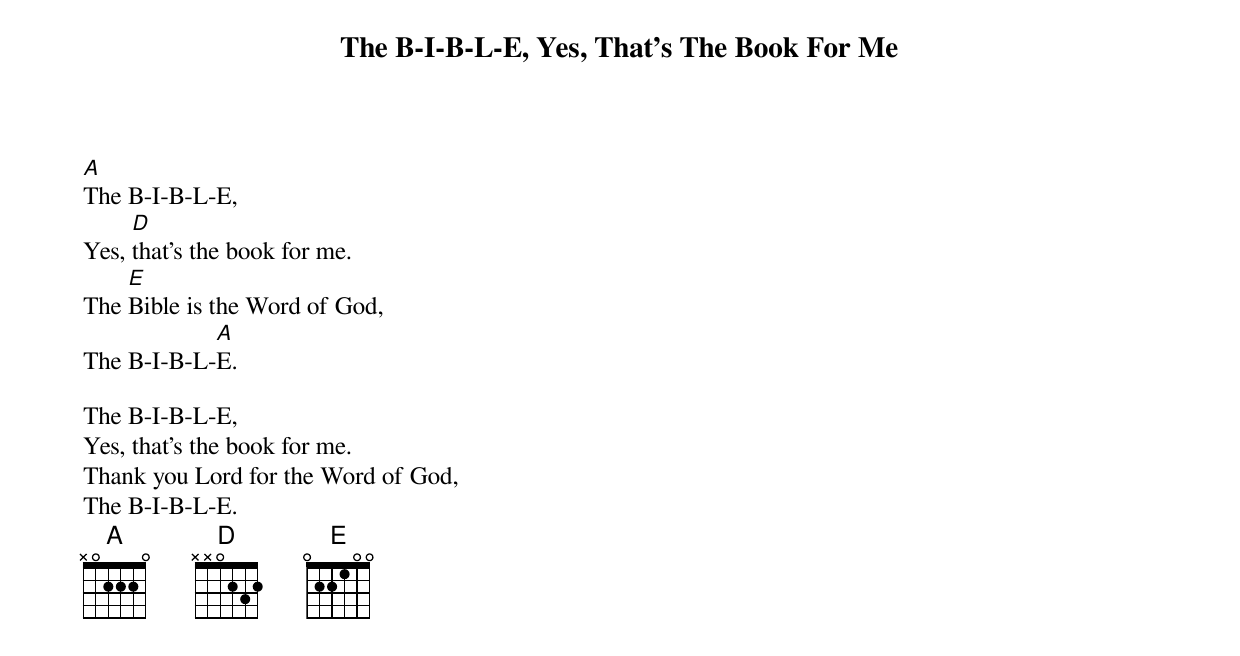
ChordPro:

{title: The B-I-B-L-E, Yes, That's The Book For Me}


[A]The B-I-B-L-E,
Yes, [D]that's the book for me.
The [E]Bible is the Word of God,
The B-I-B-L-[A]E.

The B-I-B-L-E,
Yes, that's the book for me.
Thank you Lord for the Word of God,
The B-I-B-L-E.
